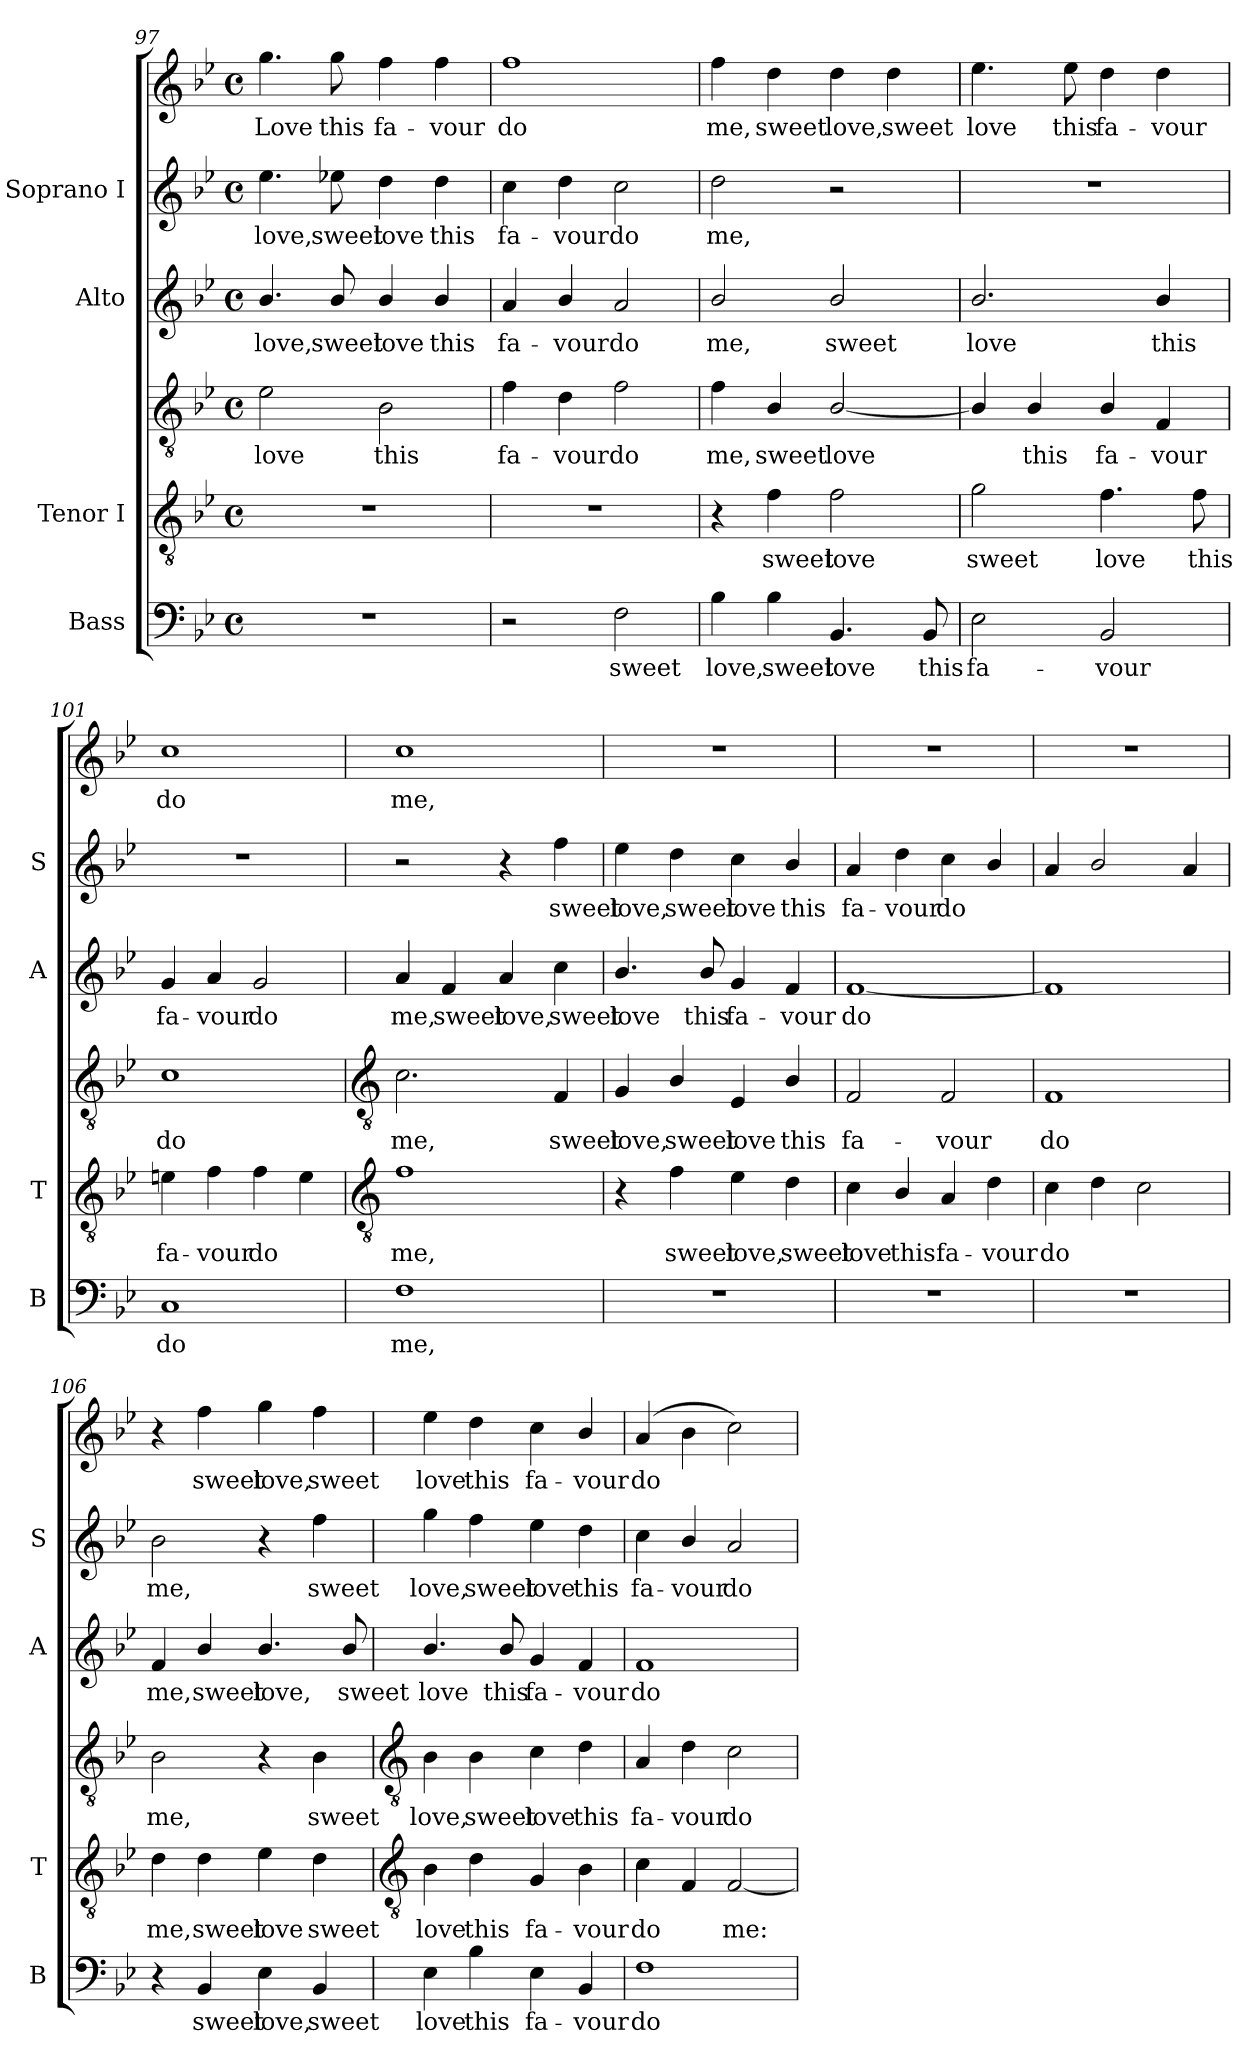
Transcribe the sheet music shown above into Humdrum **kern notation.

**kern	**text	**kern	**text	**kern	**text	**kern	**text	**kern	**text	**kern	**text
*part4	*part4	*part3	*part3	*part3	*part3	*part2	*part2	*part1	*part1	*part1	*part1
*staff6	*staff6	*staff5	*staff5	*staff4	*staff4	*staff3	*staff3	*staff2	*staff2	*staff1	*staff1
*I"Bass	*	*I"Tenor I	*	*	*	*I"Alto	*	*I"Soprano I	*	*	*
*I'B	*	*I'T	*	*	*	*I'A	*	*I'S	*	*	*
!!LO:LB:g=z
*clefF4	*	*clefGv2	*	*clefGv2	*	*clefG2	*	*clefG2	*	*clefG2	*
*k[b-e-]	*	*k[b-e-]	*	*k[b-e-]	*	*k[b-e-]	*	*k[b-e-]	*	*k[b-e-]	*
*B-:	*	*B-:	*	*B-:	*	*B-:	*	*B-:	*	*B-:	*
*M4/4	*	*M4/4	*	*M4/4	*	*M4/4	*	*M4/4	*	*M4/4	*
*met(c)	*	*met(c)	*	*met(c)	*	*met(c)	*	*met(c)	*	*met(c)	*
=97	=97	=97	=97	=97	=97	=97	=97	=97	=97	=97	=97
!	!	!	!	!	!LO:LY:b	!	!LO:LY:b	!	!LO:LY:b	!	!LO:LY:b
1r	.	1r	.	2e-	love	4.b-/	love,	4.ee-	love,	4.gg	Love
!	!	!	!	!	!	!	!LO:LY:b	!	!LO:LY:b	!	!LO:LY:b
.	.	.	.	.	.	8b-/	sweet	8ee-X	sweet	8gg	this
!	!	!	!	!	!LO:LY:b	!	!LO:LY:b	!	!LO:LY:b	!	!LO:LY:b
.	.	.	.	2B-	this	4b-/	love	4dd	love	4ff	fa-
!	!	!	!	!	!	!	!LO:LY:b	!	!LO:LY:b	!	!LO:LY:b
.	.	.	.	.	.	4b-/	this	4dd	this	4ff	-vour
=98	=98	=98	=98	=98	=98	=98	=98	=98	=98	=98	=98
!	!	!	!	!	!LO:LY:b	!	!LO:LY:b	!	!LO:LY:b	!	!LO:LY:b
2r	.	1r	.	4f	fa-	4a	fa-	4cc	fa-	1ff	do
!	!	!	!	!	!LO:LY:b	!	!LO:LY:b	!	!LO:LY:b	!	!
.	.	.	.	4d	-vour	4b-/	-vour	4dd	-vour	.	.
!	!LO:LY:b	!	!	!	!LO:LY:b	!	!LO:LY:b	!	!LO:LY:b	!	!
2F	sweet	.	.	2f	do	2a	do	2cc	do	.	.
=99	=99	=99	=99	=99	=99	=99	=99	=99	=99	=99	=99
!	!LO:LY:b	!	!	!	!LO:LY:b	!	!LO:LY:b	!	!LO:LY:b	!	!LO:LY:b
4B-	love,	4r	.	4f	me,	2b-/	me,	2dd	me,	4ff	me,
!	!LO:LY:b	!	!LO:LY:b	!	!LO:LY:b	!	!	!	!	!	!LO:LY:b
4B-	sweet	4f	sweet	4B-/	sweet	.	.	.	.	4dd	sweet
!	!LO:LY:b	!	!LO:LY:b	!	!LO:LY:b	!	!LO:LY:b	!	!	!	!LO:LY:b
4.BB-	love	2f	love	[2B-/	love	2b-/	sweet	2r	.	4dd	love,
!	!	!	!	!	!	!	!	!	!	!	!LO:LY:b
.	.	.	.	.	.	.	.	.	.	4dd	sweet
!	!LO:LY:b	!	!	!	!	!	!	!	!	!	!
8BB-	this	.	.	.	.	.	.	.	.	.	.
=100	=100	=100	=100	=100	=100	=100	=100	=100	=100	=100	=100
!	!LO:LY:b	!	!LO:LY:b	!	!	!	!LO:LY:b	!	!	!	!LO:LY:b
2E-	fa-	2g	sweet	4B-/]	.	2.b-/	love	1r	.	4.ee-	love
!	!	!	!	!	!LO:LY:b	!	!	!	!	!	!
.	.	.	.	4B-/	this	.	.	.	.	.	.
!	!	!	!	!	!	!	!	!	!	!	!LO:LY:b
.	.	.	.	.	.	.	.	.	.	8ee-	this
!	!LO:LY:b	!	!LO:LY:b	!	!LO:LY:b	!	!	!	!	!	!LO:LY:b
2BB-	-vour	4.f	love	4B-/	fa-	.	.	.	.	4dd	fa-
!	!	!	!	!	!LO:LY:b	!	!LO:LY:b	!	!	!	!LO:LY:b
.	.	.	.	4F	-vour	4b-/	this	.	.	4dd	-vour
!	!	!	!LO:LY:b	!	!	!	!	!	!	!	!
.	.	8f	this	.	.	.	.	.	.	.	.
=101	=101	=101	=101	=101	=101	=101	=101	=101	=101	=101	=101
!	!LO:LY:b	!	!LO:LY:b	!	!LO:LY:b	!	!LO:LY:b	!	!	!	!LO:LY:b
1C	do	4en	fa-	1c	do	4g	fa-	1r	.	1cc	do
!	!	!	!LO:LY:b	!	!	!	!LO:LY:b	!	!	!	!
.	.	4f	-vour	.	.	4a	-vour	.	.	.	.
!	!	!	!LO:LY:b	!	!	!	!LO:LY:b	!	!	!	!
.	.	4f	do	.	.	2g	do	.	.	.	.
.	.	4e	.	.	.	.	.	.	.	.	.
!!LO:LB:g=z
=102	=102	=102	=102	=102	=102	=102	=102	=102	=102	=102	=102
*	*	*clefGv2	*	*clefGv2	*	*	*	*	*	*	*
!	!LO:LY:b	!	!LO:LY:b	!	!LO:LY:b	!	!LO:LY:b	!	!	!	!LO:LY:b
1F	me,	1f	me,	2.c	me,	4a	me,	2r	.	1cc	me,
!	!	!	!	!	!	!	!LO:LY:b	!	!	!	!
.	.	.	.	.	.	4f	sweet	.	.	.	.
!	!	!	!	!	!	!	!LO:LY:b	!	!	!	!
.	.	.	.	.	.	4a	love,	4r	.	.	.
!	!	!	!	!	!LO:LY:b	!	!LO:LY:b	!	!LO:LY:b	!	!
.	.	.	.	4F	sweet	4cc	sweet	4ff	sweet	.	.
=103	=103	=103	=103	=103	=103	=103	=103	=103	=103	=103	=103
!	!	!	!	!	!LO:LY:b	!	!LO:LY:b	!	!LO:LY:b	!	!
1r	.	4r	.	4G	love,	4.b-/	love	4ee-	love,	1r	.
!	!	!	!LO:LY:b	!	!LO:LY:b	!	!	!	!LO:LY:b	!	!
.	.	4f	sweet	4B-/	sweet	.	.	4dd	sweet	.	.
!	!	!	!	!	!	!	!LO:LY:b	!	!	!	!
.	.	.	.	.	.	8b-/	this	.	.	.	.
!	!	!	!LO:LY:b	!	!LO:LY:b	!	!LO:LY:b	!	!LO:LY:b	!	!
.	.	4e-	love,	4E-	love	4g	fa-	4cc	love	.	.
!	!	!	!LO:LY:b	!	!LO:LY:b	!	!LO:LY:b	!	!LO:LY:b	!	!
.	.	4d	sweet	4B-/	this	4f	-vour	4b-/	this	.	.
=104	=104	=104	=104	=104	=104	=104	=104	=104	=104	=104	=104
!	!	!	!LO:LY:b	!	!LO:LY:b	!	!LO:LY:b	!	!LO:LY:b	!	!
1r	.	4c	love	2F	fa-	[1f	do	4a	fa-	1r	.
!	!	!	!LO:LY:b	!	!	!	!	!	!LO:LY:b	!	!
.	.	4B-/	this	.	.	.	.	4dd	-vour	.	.
!	!	!	!LO:LY:b	!	!LO:LY:b	!	!	!	!LO:LY:b	!	!
.	.	4A	fa-	2F	-vour	.	.	4cc	do	.	.
!	!	!	!LO:LY:b	!	!	!	!	!	!	!	!
.	.	4d	-vour	.	.	.	.	4b-/	.	.	.
=105	=105	=105	=105	=105	=105	=105	=105	=105	=105	=105	=105
!	!	!	!LO:LY:b	!	!LO:LY:b	!	!	!	!	!	!
1r	.	4c	do	1F	do	1f]	.	4a	.	1r	.
.	.	4d	.	.	.	.	.	2b-/	.	.	.
.	.	2c	.	.	.	.	.	.	.	.	.
.	.	.	.	.	.	.	.	4a	.	.	.
=106	=106	=106	=106	=106	=106	=106	=106	=106	=106	=106	=106
!	!	!	!LO:LY:b	!	!LO:LY:b	!	!LO:LY:b	!	!LO:LY:b	!	!
4r	.	4d	me,	2B-	me,	4f	me,	2b-	me,	4r	.
!	!LO:LY:b	!	!LO:LY:b	!	!	!	!LO:LY:b	!	!	!	!LO:LY:b
4BB-	sweet	4d	sweet	.	.	4b-/	sweet	.	.	4ff	sweet
!	!LO:LY:b	!	!LO:LY:b	!	!	!	!LO:LY:b	!	!	!	!LO:LY:b
4E-	love,	4e-	love	4r	.	4.b-/	love,	4r	.	4gg	love,
!	!LO:LY:b	!	!LO:LY:b	!	!LO:LY:b	!	!	!	!LO:LY:b	!	!LO:LY:b
4BB-	sweet	4d	sweet	4B-	sweet	.	.	4ff	sweet	4ff	sweet
!	!	!	!	!	!	!	!LO:LY:b	!	!	!	!
.	.	.	.	.	.	8b-/	sweet	.	.	.	.
!!LO:LB:g=z
=107	=107	=107	=107	=107	=107	=107	=107	=107	=107	=107	=107
*	*	*clefGv2	*	*clefGv2	*	*	*	*	*	*	*
!	!LO:LY:b	!	!LO:LY:b	!	!LO:LY:b	!	!LO:LY:b	!	!LO:LY:b	!	!LO:LY:b
4E-	love	4B-	love	4B-	love,	4.b-/	love	4gg	love,	4ee-	love
!	!LO:LY:b	!	!LO:LY:b	!	!LO:LY:b	!	!	!	!LO:LY:b	!	!LO:LY:b
4B-	this	4d	this	4B-	sweet	.	.	4ff	sweet	4dd	this
!	!	!	!	!	!	!	!LO:LY:b	!	!	!	!
.	.	.	.	.	.	8b-/	this	.	.	.	.
!	!LO:LY:b	!	!LO:LY:b	!	!LO:LY:b	!	!LO:LY:b	!	!LO:LY:b	!	!LO:LY:b
4E-	fa-	4G	fa-	4c	love	4g	fa-	4ee-	love	4cc	fa-
!	!LO:LY:b	!	!LO:LY:b	!	!LO:LY:b	!	!LO:LY:b	!	!LO:LY:b	!	!LO:LY:b
4BB-	-vour	4B-	-vour	4d	this	4f	-vour	4dd	this	4b-/	-vour
=108	=108	=108	=108	=108	=108	=108	=108	=108	=108	=108	=108
!	!LO:LY:b	!	!LO:LY:b	!	!LO:LY:b	!	!LO:LY:b	!	!LO:LY:b	!	!LO:LY:b
1F	do	4c	do	4A	fa-	1f	do	4cc	fa-	(>4a	do
!	!	!	!	!	!LO:LY:b	!	!	!	!LO:LY:b	!	!
.	.	4F	.	4d	-vour	.	.	4b-/	-vour	4b-	.
!	!	!	!LO:LY:b	!	!LO:LY:b	!	!	!	!LO:LY:b	!	!
.	.	[2F	me:	2c	do	.	.	2a	do	2cc)	.
=	=	=	=	=	=	=	=	=	=	=	=
*-	*-	*-	*-	*-	*-	*-	*-	*-	*-	*-	*-
